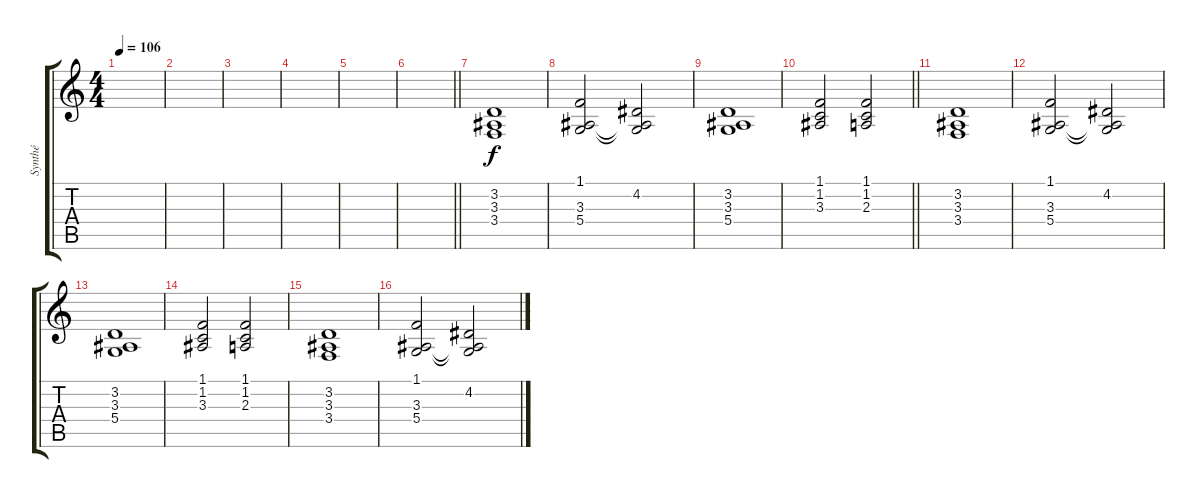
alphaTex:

\track ("Synthé" "Synthé") {instrument stringensemble1}
\staff {score tabs}
\tuning (E4 B3 G3 D3 A2 E2) {hide}
\ts (4 4)
\tempo 106
\clef g2
\ks c
|
|
|
|
|
\barLineRight lightlight
|
(3.2 3.3 3.4).1 |
(1.1 3.3 5.4).2 (4.2 3.3{t} 5.4{t}).2 |
(3.2 3.3 5.4).1 |
\barLineRight lightlight
(1.1 1.2 3.3).2 (1.1 1.2 2.3).2 |
(3.2 3.3 3.4).1 |
(1.1 3.3 5.4).2 (4.2 3.3{t} 5.4{t}).2 |
(3.2 3.3 5.4).1 |
(1.1 1.2 3.3).2 (1.1 1.2 2.3).2 |
(3.2 3.3 3.4).1 |
(1.1 3.3 5.4).2 (4.2 3.3{t} 5.4{t}).2
